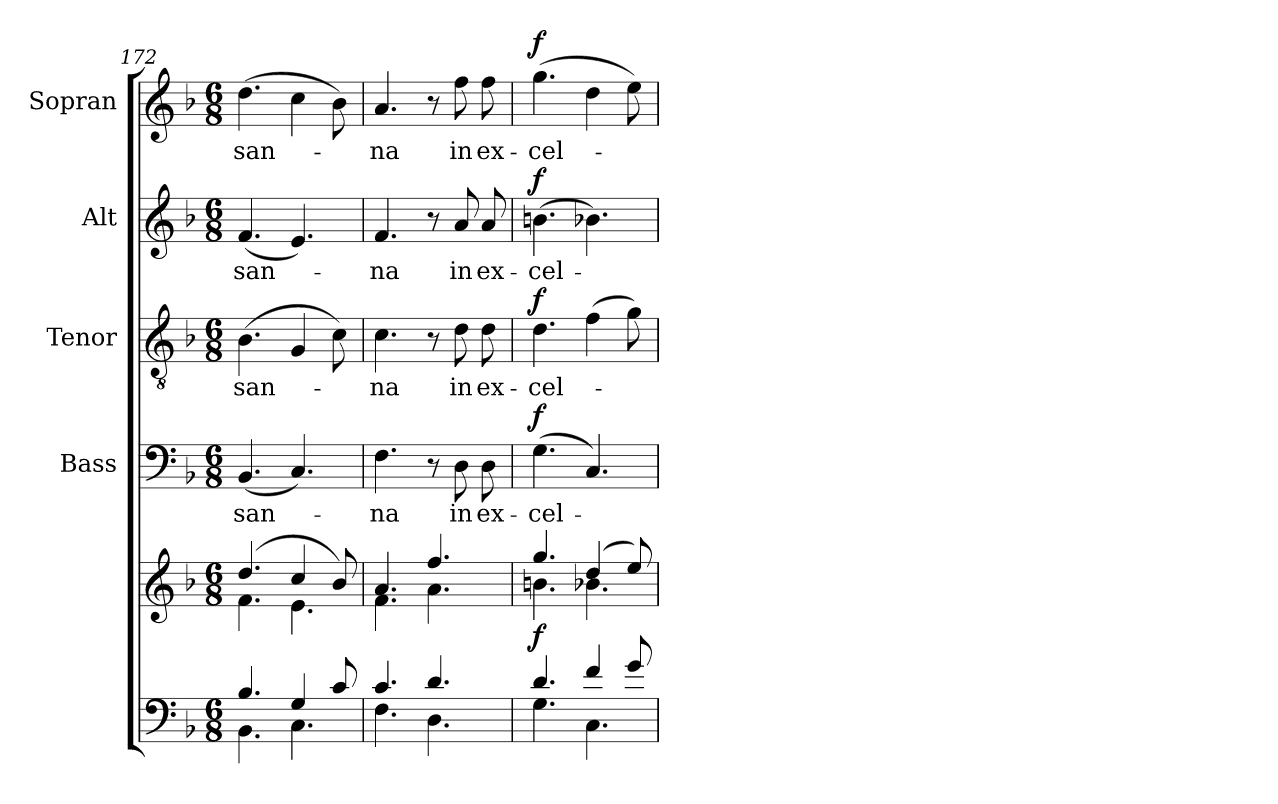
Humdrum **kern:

**kern	**kern	**dynam	**kern	**text	**dynam	**kern	**text	**dynam	**kern	**text	**dynam	**kern	**text	**dynam
*part5	*part5	*part5	*part4	*part4	*part4	*part3	*part3	*part3	*part2	*part2	*part2	*part1	*part1	*part1
*staff6	*staff5	*staff5/6	*staff4	*staff4	*staff4	*staff3	*staff3	*staff3	*staff2	*staff2	*staff2	*staff1	*staff1	*staff1
*	*	*	*I"Bass	*	*	*I"Tenor	*	*	*I"Alt	*	*	*I"Sopran	*	*
*	*	*	*I'B.	*	*	*I'T.	*	*	*I'A.	*	*	*I'S.	*	*
*clefF4	*clefG2	*	*clefF4	*	*	*clefGv2	*	*	*clefG2	*	*	*clefG2	*	*
*k[b-]	*k[b-]	*	*k[b-]	*	*	*k[b-]	*	*	*k[b-]	*	*	*k[b-]	*	*
*F:	*F:	*	*F:	*	*	*F:	*	*	*F:	*	*	*F:	*	*
*M6/8	*M6/8	*	*M6/8	*	*	*M6/8	*	*	*M6/8	*	*	*M6/8	*	*
=172	=172	=172	=172	=172	=172	=172	=172	=172	=172	=172	=172	=172	=172	=172
*^	*^	*	*	*	*	*	*	*	*	*	*	*	*	*
!	!	!	!	!	!	!LO:LY:b	!	!	!LO:LY:b	!	!	!LO:LY:b	!	!	!LO:LY:b	!
4.B-/	4.BB-\	(4.dd/	4.f\	.	(<4.BB-/	-san-	.	(>4.B-\	-san-	.	(<4.f/	-san-	.	(>4.dd\	-san-	.
4G/	4.C\	4cc/	4.e\	.	4.C/)	.	.	4G/	.	.	4.e/)	.	.	4cc\	.	.
8c/	.	8b-/)	.	.	.	.	.	8c\)	.	.	.	.	.	8b-\)	.	.
=173	=173	=173	=173	=173	=173	=173	=173	=173	=173	=173	=173	=173	=173	=173	=173	=173
!	!	!	!	!	!	!LO:LY:b	!	!	!LO:LY:b	!	!	!LO:LY:b	!	!	!LO:LY:b	!
4.c/	4.F\	4.a/	4.f\	.	4.F\	-na	.	4.c\	-na	.	4.f/	-na	.	4.a/	-na	.
4.d/	4.D\	4.ff/	4.a\	.	8r	.	.	8r	.	.	8r	.	.	8r	.	.
!	!	!	!	!	!	!LO:LY:b	!	!	!LO:LY:b	!	!	!LO:LY:b	!	!	!LO:LY:b	!
.	.	.	.	.	8D\	in	.	8d\	in	.	8a/	in	.	8ff\	in	.
!	!	!	!	!	!	!LO:LY:b	!	!	!LO:LY:b	!	!	!LO:LY:b	!	!	!LO:LY:b	!
.	.	.	.	.	8D\	ex-	.	8d\	ex-	.	8a/	ex-	.	8ff\	ex-	.
=174	=174	=174	=174	=174	=174	=174	=174	=174	=174	=174	=174	=174	=174	=174	=174	=174
!	!	!	!	!LO:DY:b	!	!LO:LY:b	!LO:DY:a	!	!LO:LY:b	!LO:DY:a	!	!LO:LY:b	!LO:DY:a	!	!LO:LY:b	!LO:DY:a
4.d/	4.G\	4.gg/	4.bn\	f	(>4.G\	-cel-	f	4.d\	-cel-	f	(>4.bn\	-cel-	f	(>4.gg\	-cel-	f
4f/	4.C\	(4dd/	4.b-X\	.	4.C/)	.	.	(>4f\	.	.	4.b-X\)	.	.	4dd\	.	.
8g/	.	8ee/)	.	.	.	.	.	8g\)	.	.	.	.	.	8ee\)	.	.
*v	*v	*	*	*	*	*	*	*	*	*	*	*	*	*	*	*
*	*v	*v	*	*	*	*	*	*	*	*	*	*	*	*	*
=	=	=	=	=	=	=	=	=	=	=	=	=	=	=
*-	*-	*-	*-	*-	*-	*-	*-	*-	*-	*-	*-	*-	*-	*-
